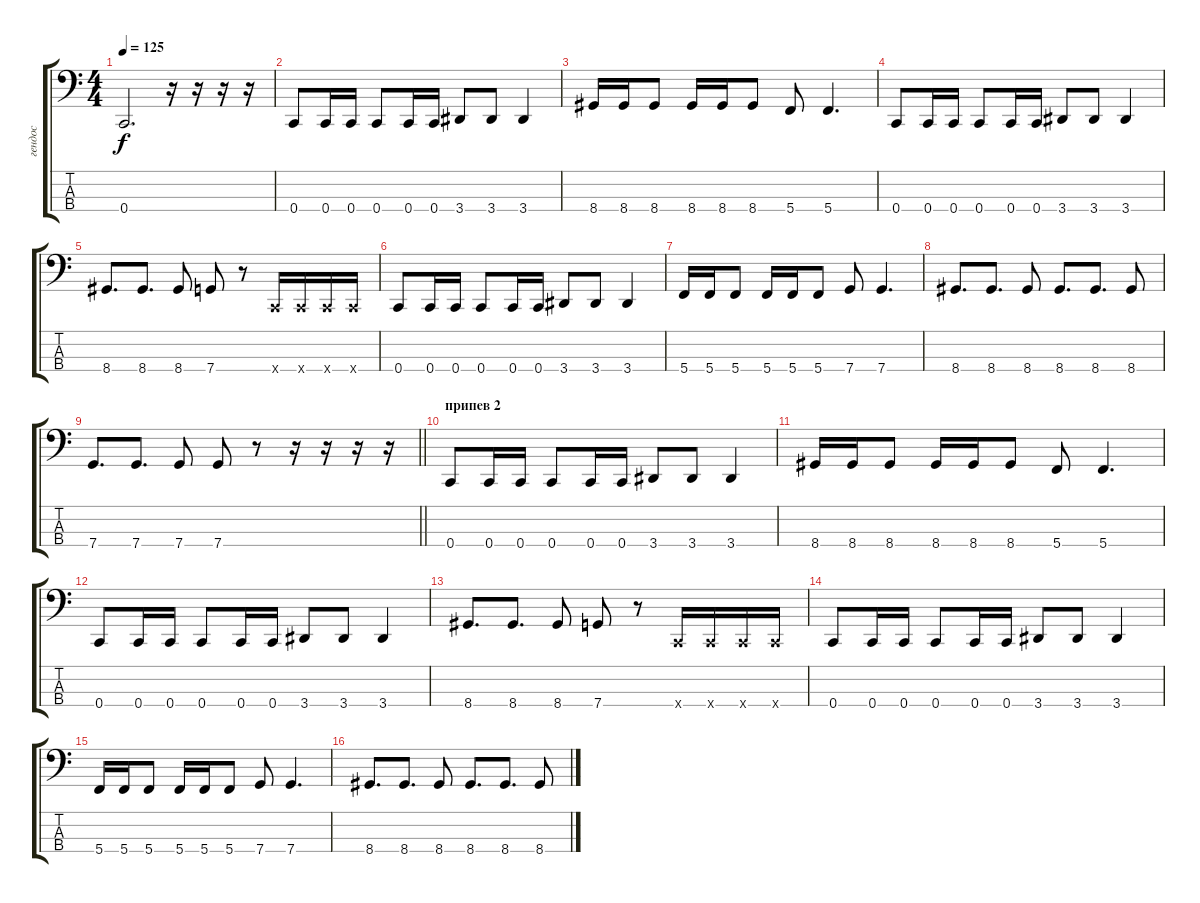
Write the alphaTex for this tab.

\track ("гендос" "гендос") {instrument electricbasspick}
\staff {score tabs}
\tuning (F2 C2 G1 C1) {hide}
\ts (4 4)
\tempo 125
\clef f4
\ks c
0.4{t}.2{d dy f} r.16 r.16 r.16 r.16 |
0.4.8 0.4.16 0.4.16 0.4.8 0.4.16 0.4.16 3.4.8 3.4.8 3.4.4 |
8.4.16 8.4.16 8.4.8 8.4.16 8.4.16 8.4.8 5.4.8 5.4.4{d} |
0.4.8 0.4.16 0.4.16 0.4.8 0.4.16 0.4.16 3.4.8 3.4.8 3.4.4 |
8.4.8{d} 8.4.8{d} 8.4.8 7.4.8 r.8 0.4{x}.16 0.4{x}.16 0.4{x}.16 0.4{x}.16 |
0.4.8 0.4.16 0.4.16 0.4.8 0.4.16 0.4.16 3.4.8 3.4.8 3.4.4 |
5.4.16 5.4.16 5.4.8 5.4.16 5.4.16 5.4.8 7.4.8 7.4.4{d} |
8.4.8{d} 8.4.8{d} 8.4.8 8.4.8{d} 8.4.8{d} 8.4.8 |
\barLineRight lightlight
7.4.8{d} 7.4.8{d} 7.4.8 7.4.8 r.8 r.16 r.16 r.16 r.16 |
\section ("" "припев 2")
0.4.8 0.4.16 0.4.16 0.4.8 0.4.16 0.4.16 3.4.8 3.4.8 3.4.4 |
8.4.16 8.4.16 8.4.8 8.4.16 8.4.16 8.4.8 5.4.8 5.4.4{d} |
0.4.8 0.4.16 0.4.16 0.4.8 0.4.16 0.4.16 3.4.8 3.4.8 3.4.4 |
8.4.8{d} 8.4.8{d} 8.4.8 7.4.8 r.8 0.4{x}.16 0.4{x}.16 0.4{x}.16 0.4{x}.16 |
0.4.8 0.4.16 0.4.16 0.4.8 0.4.16 0.4.16 3.4.8 3.4.8 3.4.4 |
5.4.16 5.4.16 5.4.8 5.4.16 5.4.16 5.4.8 7.4.8 7.4.4{d} |
8.4.8{d} 8.4.8{d} 8.4.8 8.4.8{d} 8.4.8{d} 8.4.8
